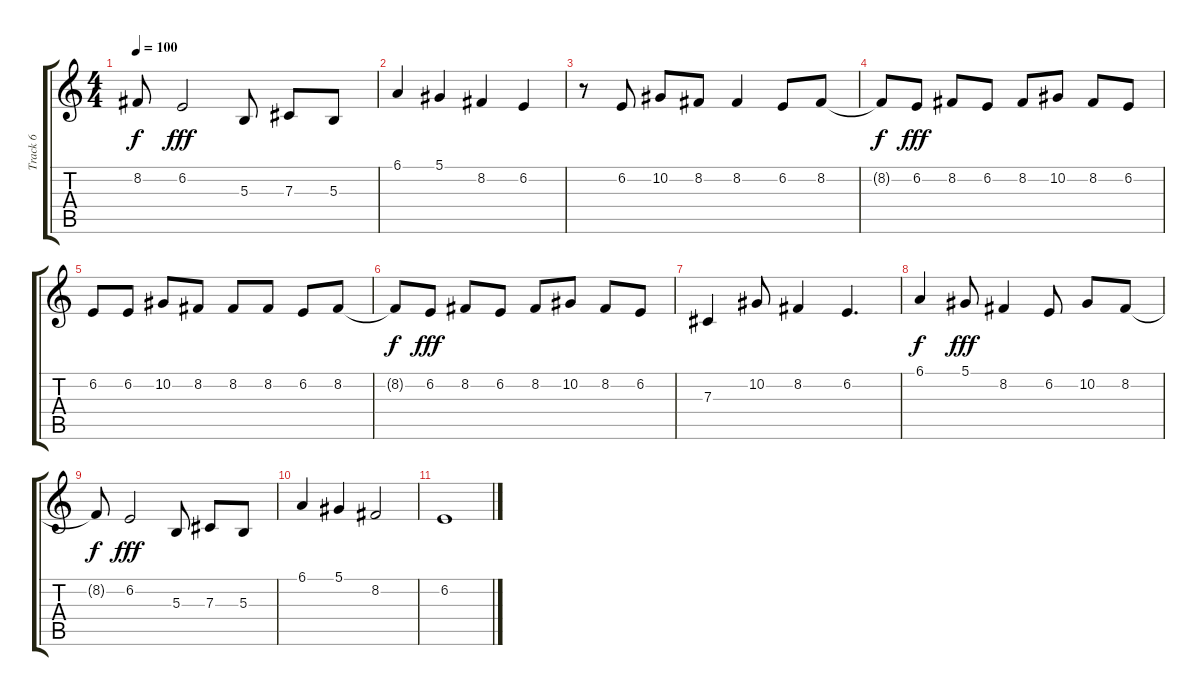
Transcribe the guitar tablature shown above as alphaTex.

\track ("Track 6" "Track 6") {instrument altosax}
\staff {score tabs}
\tuning (Eb4 Bb3 Gb3 Db3 Ab2 Eb2) {hide}
\ts (4 4)
\tempo 100
\clef g2
\ks c
8.2{t}.8{dy f} 6.2.2{dy fff} 5.3.8 7.3.8 5.3.8 |
6.1.4 5.1.4 8.2.4 6.2.4 |
r.8 6.2.8 10.2.8 8.2.8 8.2.4 6.2.8 8.2.8 |
8.2{t}.8{dy f} 6.2.8{dy fff} 8.2.8 6.2.8 8.2.8 10.2.8 8.2.8 6.2.8 |
6.2.8 6.2.8 10.2.8 8.2.8 8.2.8 8.2.8 6.2.8 8.2.8 |
8.2{t}.8{dy f} 6.2.8{dy fff} 8.2.8 6.2.8 8.2.8 10.2.8 8.2.8 6.2.8 |
7.3.4 10.2.8 8.2.4 6.2.4{d} |
6.1.4{dy f} 5.1.8{dy fff} 8.2.4 6.2.8 10.2.8 8.2.8 |
8.2{t}.8{dy f} 6.2.2{dy fff} 5.3.8 7.3.8 5.3.8 |
6.1.4 5.1.4 8.2.2 |
6.2.1
